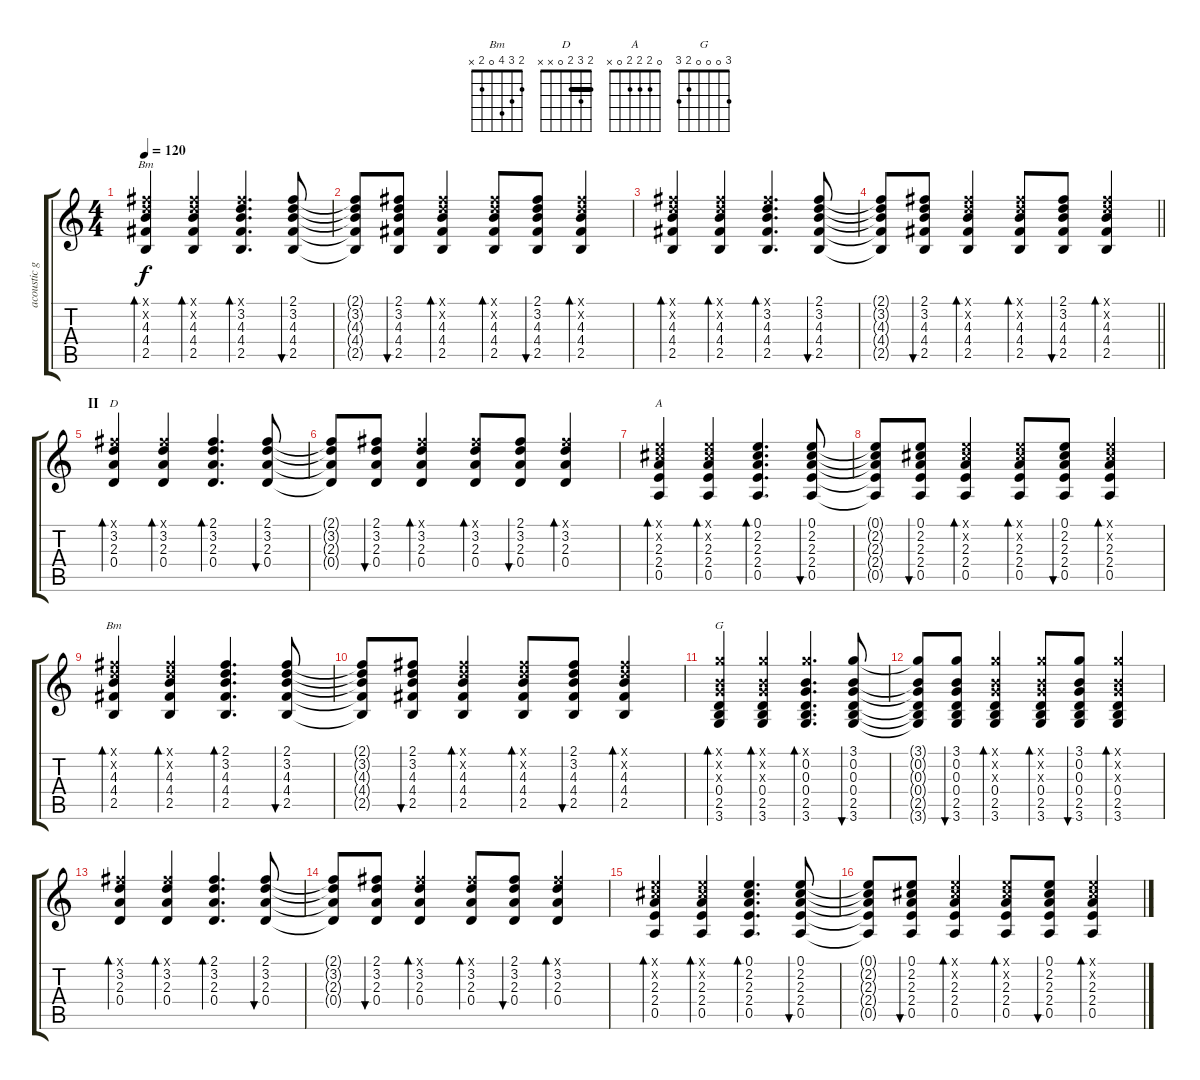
\track ("acoustic guitar" "acoustic g") {instrument acousticguitarsteel}
\staff {score tabs}
\tuning (E4 B3 G3 D3 A2 E2) {hide}
\chord ("Bm" 2 3 4 4 2 x) {barre 2}
\chord ("D" 2 3 2 0 x x) {barre 2}
\chord ("A" 0 2 2 2 0 x)
\chord ("Bm" 2 3 4 0 2 x)
\chord ("G" 3 0 0 0 2 3)
\ts (4 4)
\tempo 120
\clef g2
\ks c
(2.1{x} 3.2{x} 4.3 4.4 2.5).4{bd 240 ch "Bm" dy f} (2.1{x} 3.2{x} 4.3 4.4 2.5).4{bd 240} (2.1{x} 3.2 4.3 4.4 2.5).4{d bd 120} (2.1 3.2 4.3 4.4 2.5).8{bu 240} |
(2.1{t} 3.2{t} 4.3{t} 4.4{t} 2.5{t}).8 (2.1 3.2 4.3 4.4 2.5).8{bu 240} (2.1{x} 3.2{x} 4.3 4.4 2.5).4{bd 240} (2.1{x} 3.2{x} 4.3 4.4 2.5).8{bd 240} (2.1 3.2 4.3 4.4 2.5).8{bu 240} (2.1{x} 3.2{x} 4.3 4.4 2.5).4{bd 240} |
(2.1{x} 3.2{x} 4.3 4.4 2.5).4{bd 240} (2.1{x} 3.2{x} 4.3 4.4 2.5).4{bd 240} (2.1{x} 3.2 4.3 4.4 2.5).4{d bd 120} (2.1 3.2 4.3 4.4 2.5).8{bu 240} |
\barLineRight lightlight
(2.1{t} 3.2{t} 4.3{t} 4.4{t} 2.5{t}).8 (2.1 3.2 4.3 4.4 2.5).8{bu 240} (2.1{x} 3.2{x} 4.3 4.4 2.5).4{bd 240} (2.1{x} 3.2{x} 4.3 4.4 2.5).8{bd 240} (2.1 3.2 4.3 4.4 2.5).8{bu 240} (2.1{x} 3.2{x} 4.3 4.4 2.5).4{bd 240} |
\section ("" "II")
(2.1{x} 3.2 2.3 0.4).4{bd 120 ch "D"} (2.1{x} 3.2 2.3 0.4).4{bd 120} (2.1 3.2 2.3 0.4).4{d bd 120} (2.1 3.2 2.3 0.4).8{bu 120} |
(2.1{t} 3.2{t} 2.3{t} 0.4{t}).8 (2.1 3.2 2.3 0.4).8{bu 120} (2.1{x} 3.2 2.3 0.4).4{bd 120} (2.1{x} 3.2 2.3 0.4).8{bd 120} (2.1 3.2 2.3 0.4).8{bu 120} (2.1{x} 3.2 2.3 0.4).4{bd 120} |
(0.1{x} 2.2{x} 2.3 2.4 0.5).4{bd 120 ch "A"} (0.1{x} 2.2{x} 2.3 2.4 0.5).4{bd 120} (0.1 2.2 2.3 2.4 0.5).4{d bd 120} (0.1 2.2 2.3 2.4 0.5).8{bu 120} |
(0.1{t} 2.2{t} 2.3{t} 2.4{t} 0.5{t}).8 (0.1 2.2 2.3 2.4 0.5).8{bu 120} (0.1{x} 2.2{x} 2.3 2.4 0.5).4{bd 120} (0.1{x} 2.2{x} 2.3 2.4 0.5).8{bd 120} (0.1 2.2 2.3 2.4 0.5).8{bu 120} (0.1{x} 2.2{x} 2.3 2.4 0.5).4{bd 120} |
(2.1{x} 3.2{x} 4.3 4.4 2.5).4{bd 120 ch "Bm"} (2.1{x} 3.2{x} 4.3 4.4 2.5).4{bd 120} (2.1 3.2 4.3 4.4 2.5).4{d bd 120} (2.1 3.2 4.3 4.4 2.5).8{bu 120} |
(2.1{t} 3.2{t} 4.3{t} 4.4{t} 2.5{t}).8 (2.1 3.2 4.3 4.4 2.5).8{bu 120} (2.1{x} 3.2{x} 4.3 4.4 2.5).4{bd 120} (2.1{x} 3.2{x} 4.3 4.4 2.5).8{bd 120} (2.1 3.2 4.3 4.4 2.5).8{bu 120} (2.1{x} 3.2{x} 4.3 4.4 2.5).4{bd 120} |
(3.1{x} 0.2{x} 0.3{x} 0.4 2.5 3.6).4{bd 240 ch "G"} (3.1{x} 0.2{x} 0.3{x} 0.4 2.5 3.6).4{bd 240} (3.1{x} 0.2 0.3 0.4 2.5 3.6).4{d bd 120} (3.1 0.2 0.3 0.4 2.5 3.6).8{bu 240} |
(3.1{t} 0.2{t} 0.3{t} 0.4{t} 2.5{t} 3.6{t}).8 (3.1 0.2 0.3 0.4 2.5 3.6).8{bu 240} (3.1{x} 0.2{x} 0.3{x} 0.4 2.5 3.6).4{bd 240} (3.1{x} 0.2{x} 0.3{x} 0.4 2.5 3.6).8{bd 240} (3.1 0.2 0.3 0.4 2.5 3.6).8{bu 240} (3.1{x} 0.2{x} 0.3{x} 0.4 2.5 3.6).4{bd 240} |
(2.1{x} 3.2 2.3 0.4).4{bd 120} (2.1{x} 3.2 2.3 0.4).4{bd 120} (2.1 3.2 2.3 0.4).4{d bd 120} (2.1 3.2 2.3 0.4).8{bu 120} |
(2.1{t} 3.2{t} 2.3{t} 0.4{t}).8 (2.1 3.2 2.3 0.4).8{bu 120} (2.1{x} 3.2 2.3 0.4).4{bd 120} (2.1{x} 3.2 2.3 0.4).8{bd 120} (2.1 3.2 2.3 0.4).8{bu 120} (2.1{x} 3.2 2.3 0.4).4{bd 120} |
(0.1{x} 2.2{x} 2.3 2.4 0.5).4{bd 120} (0.1{x} 2.2{x} 2.3 2.4 0.5).4{bd 120} (0.1 2.2 2.3 2.4 0.5).4{d bd 120} (0.1 2.2 2.3 2.4 0.5).8{bu 120} |
(0.1{t} 2.2{t} 2.3{t} 2.4{t} 0.5{t}).8 (0.1 2.2 2.3 2.4 0.5).8{bu 120} (0.1{x} 2.2{x} 2.3 2.4 0.5).4{bd 120} (0.1{x} 2.2{x} 2.3 2.4 0.5).8{bd 120} (0.1 2.2 2.3 2.4 0.5).8{bu 120} (0.1{x} 2.2{x} 2.3 2.4 0.5).4{bd 120}
